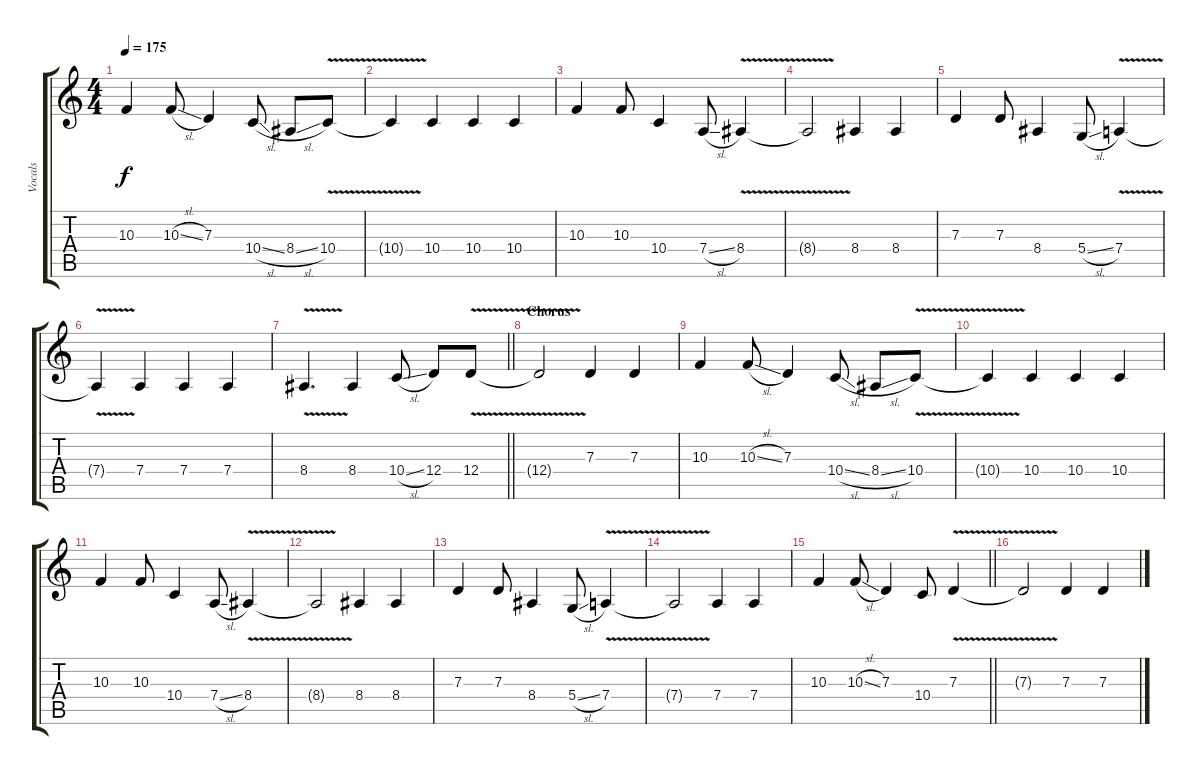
\track ("Vocals" "Vocals") {instrument lead6voice}
\staff {score tabs}
\tuning (E4 B3 G3 D3 A2 E2) {hide}
\ts (4 4)
\tempo 175
\clef g2
\ks c
10.3.4{dy f} 10.3{sl}.8 7.3.4 10.4{sl}.8 8.4{sl}.8 10.4{v}.8 |
10.4{t}.4 10.4.4 10.4.4 10.4.4 |
10.3.4 10.3.8 10.4.4 7.4{sl}.8 8.4{v}.4 |
8.4{t}.2 8.4.4 8.4.4 |
7.3.4 7.3.8 8.4.4 5.4{sl}.8 7.4{v}.4 |
7.4{t}.4 7.4.4 7.4.4 7.4.4 |
\barLineRight lightlight
8.4{v}.4{d} 8.4.4 10.4{sl}.8 12.4.8 12.4{v}.8 |
\section ("" "Chorus")
12.4{t}.2 7.3.4 7.3.4 |
10.3.4 10.3{sl}.8 7.3.4 10.4{sl}.8 8.4{sl}.8 10.4{v}.8 |
10.4{t}.4 10.4.4 10.4.4 10.4.4 |
10.3.4 10.3.8 10.4.4 7.4{sl}.8 8.4{v}.4 |
8.4{t}.2 8.4.4 8.4.4 |
7.3.4 7.3.8 8.4.4 5.4{sl}.8 7.4{v}.4 |
7.4{t}.2 7.4.4 7.4.4 |
\barLineRight lightlight
10.3.4 10.3{sl}.8 7.3.4 10.4.8 7.3{v}.4 |
7.3{t}.2 7.3.4 7.3.4
